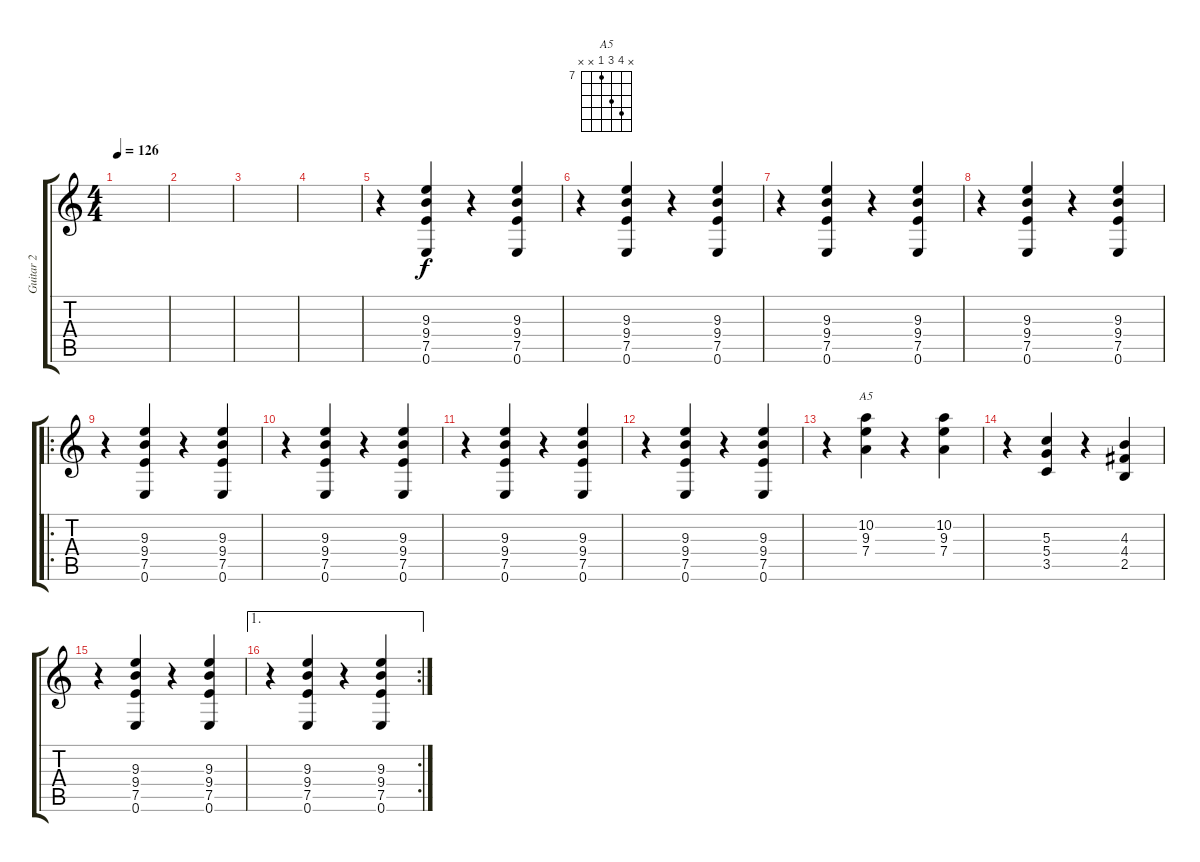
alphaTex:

\track ("Guitar 2" "Guitar 2") {instrument electricguitarclean}
\staff {score tabs}
\tuning (E4 B3 G3 D3 A2 E2) {hide}
\chord ("A5" x 10 9 7 x x) {firstfret 7}
\ts (4 4)
\tempo 126
\clef g2
\ks c
|
|
|
|
r.4 (9.3 9.4 7.5 0.6).4 r.4 (9.3 9.4 7.5 0.6).4 |
r.4 (9.3 9.4 7.5 0.6).4 r.4 (9.3 9.4 7.5 0.6).4 |
r.4 (9.3 9.4 7.5 0.6).4 r.4 (9.3 9.4 7.5 0.6).4 |
r.4 (9.3 9.4 7.5 0.6).4 r.4 (9.3 9.4 7.5 0.6).4 |
\ro
r.4 (9.3 9.4 7.5 0.6).4 r.4 (9.3 9.4 7.5 0.6).4 |
r.4 (9.3 9.4 7.5 0.6).4 r.4 (9.3 9.4 7.5 0.6).4 |
r.4 (9.3 9.4 7.5 0.6).4 r.4 (9.3 9.4 7.5 0.6).4 |
r.4 (9.3 9.4 7.5 0.6).4 r.4 (9.3 9.4 7.5 0.6).4 |
r.4 (10.2 9.3 7.4).4{ch "A5"} r.4 (10.2 9.3 7.4).4 |
r.4 (5.3 5.4 3.5).4 r.4 (4.3 4.4 2.5).4 |
r.4 (9.3 9.4 7.5 0.6).4 r.4 (9.3 9.4 7.5 0.6).4 |
\ae 1
\rc 2
r.4 (9.3 9.4 7.5 0.6).4 r.4 (9.3 9.4 7.5 0.6).4
